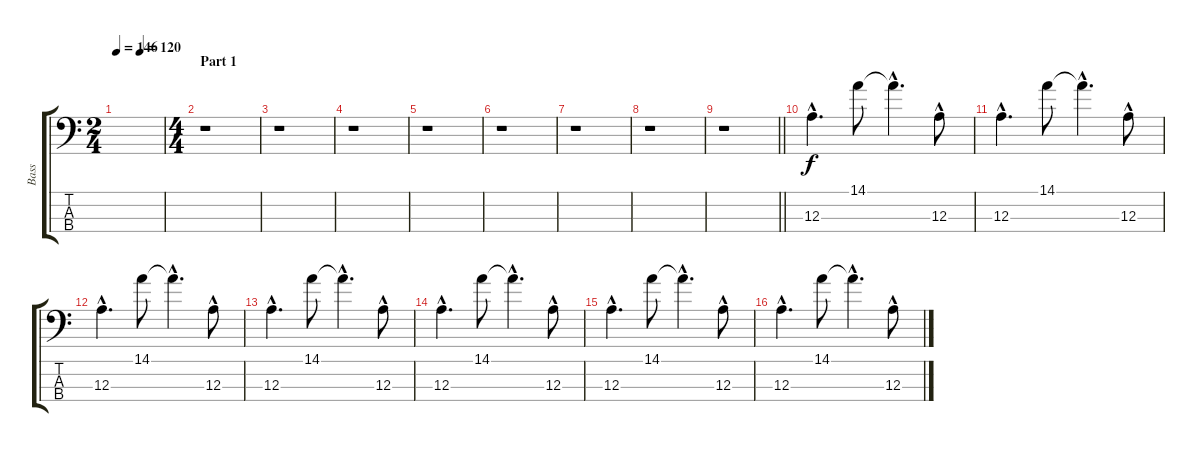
\track ("Bass" "Bass") {instrument electricbassfinger}
\staff {score tabs}
\tuning (G2 D2 A1 E1) {hide}
\ts (2 4)
\tempo 146
\tempo (120 0.5)
\tempo 146
\clef f4
\ks c
|
\ts (4 4)
\section ("" "Part 1")
r.1 |
r.1 |
r.1 |
r.1 |
r.1 |
r.1 |
r.1 |
\barLineRight lightlight
r.1 |
12.3{hac}.4{d} 14.1.8 14.1{hac t}.4{d} 12.3{hac}.8 |
12.3{hac}.4{d} 14.1.8 14.1{hac t}.4{d} 12.3{hac}.8 |
12.3{hac}.4{d} 14.1.8 14.1{hac t}.4{d} 12.3{hac}.8 |
12.3{hac}.4{d} 14.1.8 14.1{hac t}.4{d} 12.3{hac}.8 |
12.3{hac}.4{d} 14.1.8 14.1{hac t}.4{d} 12.3{hac}.8 |
12.3{hac}.4{d} 14.1.8 14.1{hac t}.4{d} 12.3{hac}.8 |
12.3{hac}.4{d} 14.1.8 14.1{hac t}.4{d} 12.3{hac}.8
